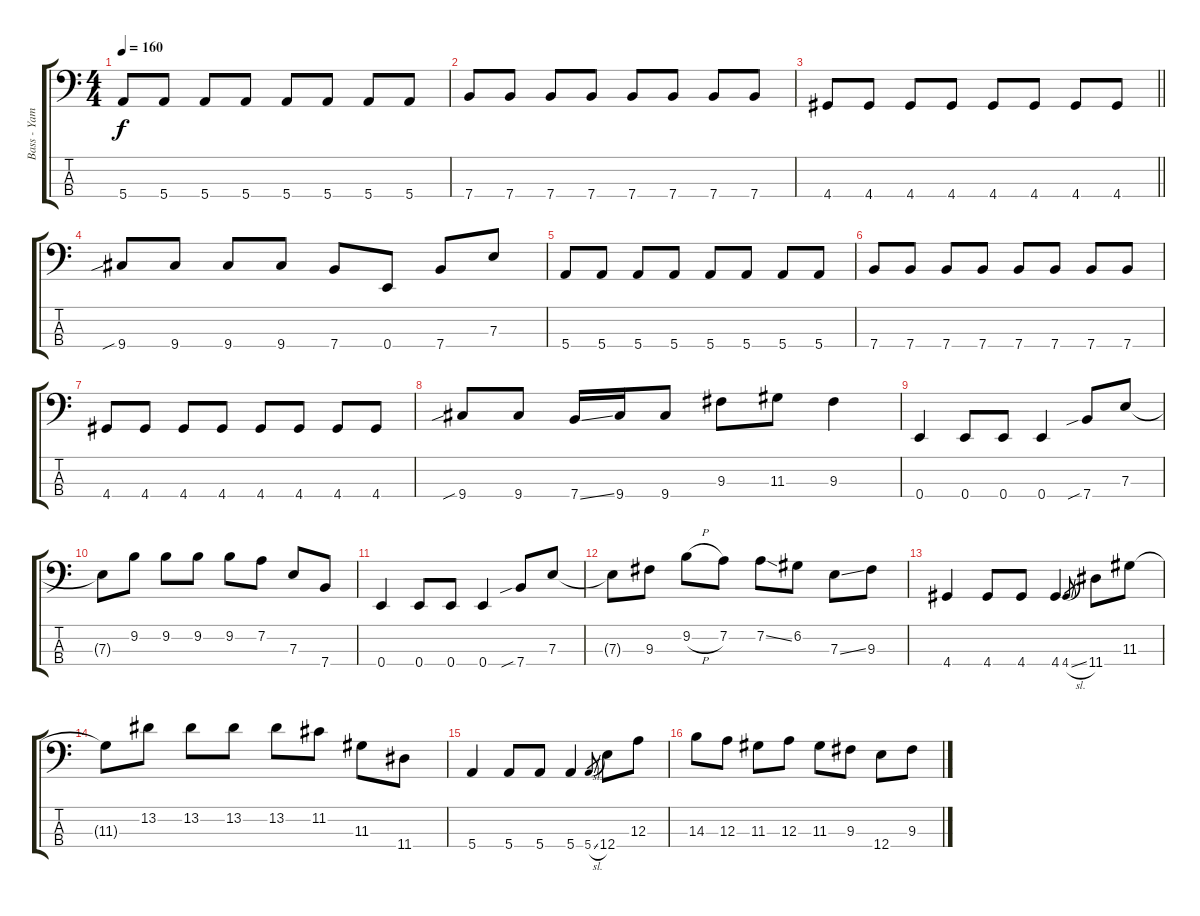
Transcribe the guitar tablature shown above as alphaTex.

\track ("Bass - Yamada" "Bass - Yam") {instrument electricbasspick}
\staff {score tabs}
\tuning (G2 D2 A1 E1) {hide}
\ts (4 4)
\tempo 160
\clef f4
\ks c
5.4.8{dy f} 5.4.8 5.4.8 5.4.8 5.4.8 5.4.8 5.4.8 5.4.8 |
7.4.8 7.4.8 7.4.8 7.4.8 7.4.8 7.4.8 7.4.8 7.4.8 |
\barLineRight lightlight
4.4.8 4.4.8 4.4.8 4.4.8 4.4.8 4.4.8 4.4.8 4.4.8 |
9.4{sib}.8 9.4.8 9.4.8 9.4.8 7.4.8 0.4.8 7.4.8 7.3.8 |
5.4.8 5.4.8 5.4.8 5.4.8 5.4.8 5.4.8 5.4.8 5.4.8 |
7.4.8 7.4.8 7.4.8 7.4.8 7.4.8 7.4.8 7.4.8 7.4.8 |
4.4.8 4.4.8 4.4.8 4.4.8 4.4.8 4.4.8 4.4.8 4.4.8 |
9.4{sib}.8 9.4.8 7.4{ss}.16 9.4.16 9.4.8 9.3.8 11.3.8 9.3.4 |
0.4.4 0.4.8 0.4.8 0.4.4 7.4{sib}.8 7.3.8 |
7.3{t}.8 9.2.8 9.2.8 9.2.8 9.2.8 7.2.8 7.3.8 7.4.8 |
0.4.4 0.4.8 0.4.8 0.4.4 7.4{sib}.8 7.3.8 |
7.3{t}.8 9.3.8 9.2{h}.8 7.2.8 7.2{ss}.8 6.2.8 7.3{ss}.8 9.3.8 |
4.4.4 4.4.8 4.4.8 4.4.4 4.4{sl}.8{gr} 11.4.8 11.3.8 |
11.3{t}.8 13.2.8 13.2.8 13.2.8 13.2.8 11.2.8 11.3.8 11.4.8 |
5.4.4 5.4.8 5.4.8 5.4.4 5.4{sl}.8{gr} 12.4.8 12.3.8 |
14.3.8 12.3.8 11.3.8 12.3.8 11.3.8 9.3.8 12.4.8 9.3.8
